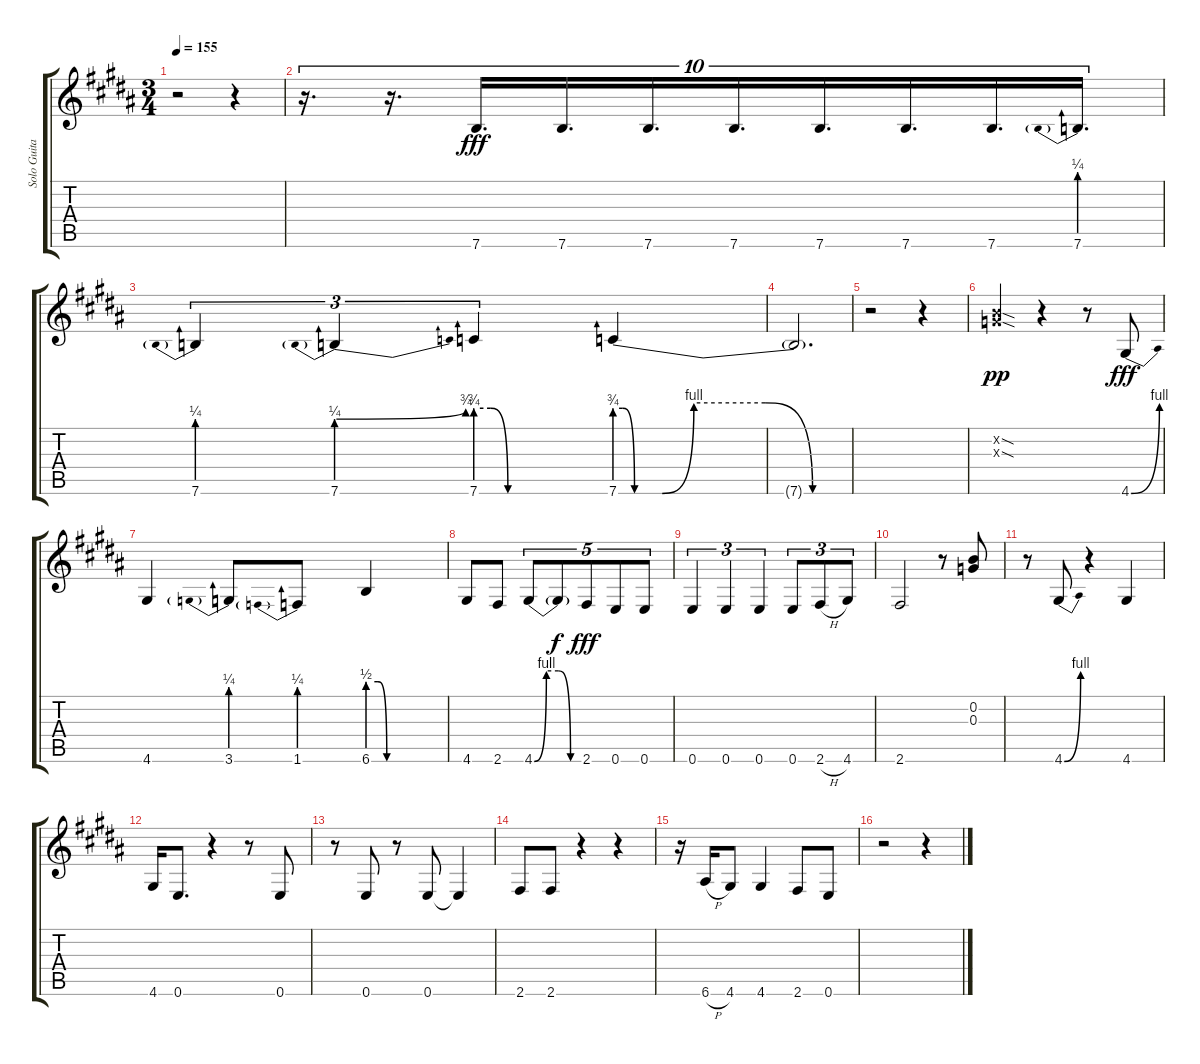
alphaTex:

\track ("Solo Guitar" "Solo Guita") {instrument distortionguitar}
\staff {score tabs}
\tuning (E4 B3 G3 D3 A2 E2) {hide}
\ts (3 4)
\tempo 155
\clef g2
\ks b
r.2{dy fff} r.4 |
r.16{d tu (10 8)} r.16{d tu (10 8)} 7.6.16{d tu (10 8)} 7.6.16{d tu (10 8)} 7.6.16{d tu (10 8)} 7.6.16{d tu (10 8)} 7.6.16{d tu (10 8)} 7.6.16{d tu (10 8)} 7.6.16{d tu (10 8)} 7.6{be (prebend 0 1 60 1)}.16{d tu (10 8)} |
7.6{be (prebend 0 1 60 1)}.4{tu (3 2)} 7.6{be (prebendbend 0 1 60 3)}.4{tu (3 2)} 7.6{be (custom 0 3 7 3 15 0 60 0)}.4{tu (3 2)} 7.6{be (custom 0 3 2 3 5 0 12 0 20 4 38 4 50 0 60 0)}.4 |
7.6{t}.2{d} |
r.2 r.4 |
(0.2{sod x} 0.3{sod x}).4{dy pp} r.4 r.8 4.6{be (bend 0 0 60 4)}.8{dy fff} |
4.6.4 3.6{be (prebend 0 1 60 1)}.8 1.6{be (prebend 0 1 60 1)}.8 6.6{be (custom 0 2 8 2 15 0 60 0)}.4 |
4.6.8 2.6.8 4.6{be (custom 0 0 15 4 30 4 45 0 60 0)}.8{tu (5 4)} 4.6{t}.8{tu (5 4) dy f} 2.6.8{tu (5 4) dy fff} 0.6.8{tu (5 4)} 0.6.8{tu (5 4)} |
0.6.4{tu (3 2)} 0.6.4{tu (3 2)} 0.6.4{tu (3 2)} 0.6.8{tu (3 2)} 2.6{h}.8{tu (3 2)} 4.6.8{tu (3 2)} |
2.6.2 r.8 (0.2 0.3).8 |
r.8 4.6{be (bend 0 0 60 4)}.8 r.4 4.6.4 |
4.6.16 0.6.8{d} r.4 r.8 0.6.8 |
r.8 0.6.8 r.8 0.6.8 0.6{t}.4 |
2.6.8 2.6.8 r.4 r.4 |
r.16 6.6{h}.16 4.6.8 4.6.4 2.6.8 0.6.8 |
r.2 r.4
